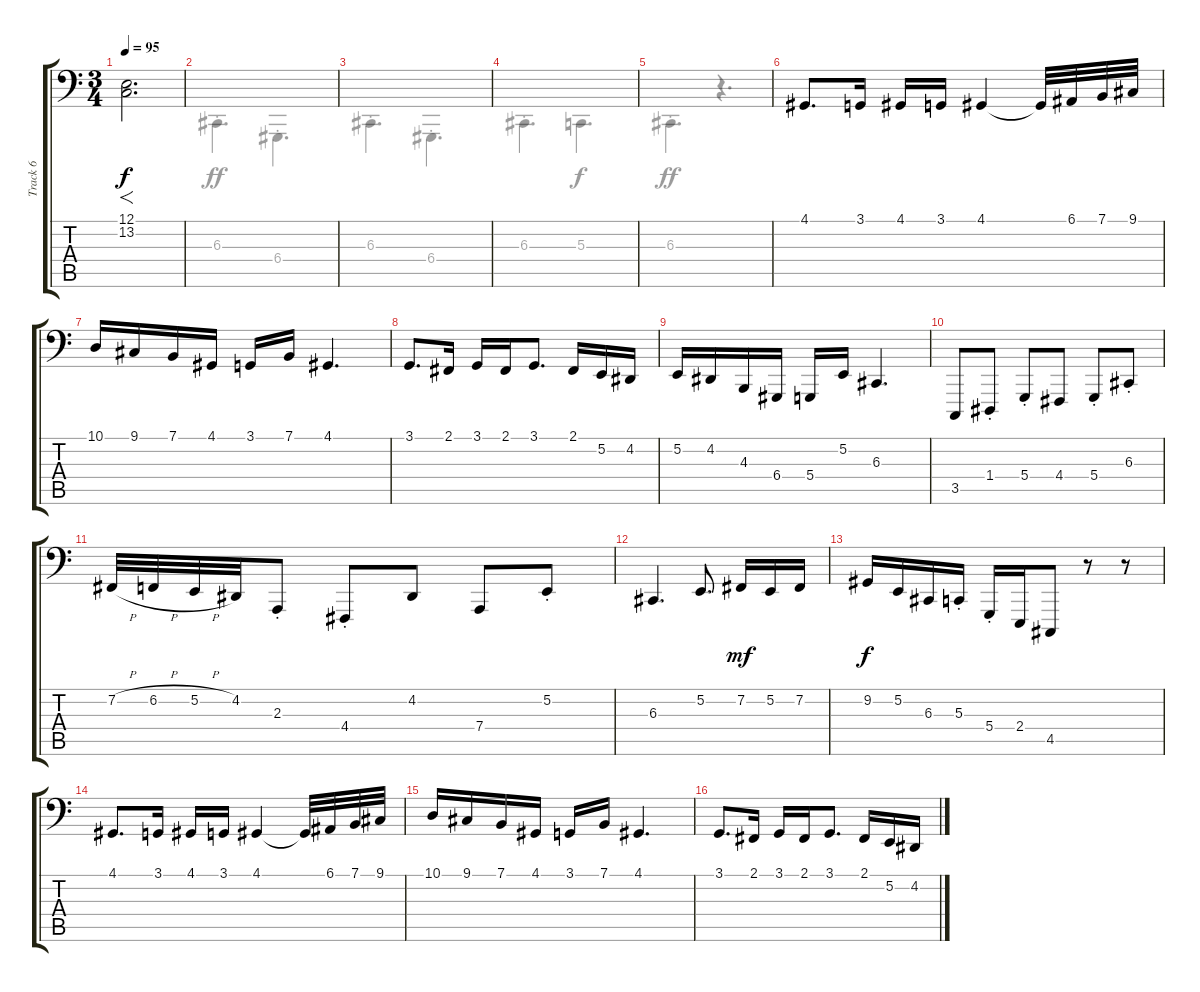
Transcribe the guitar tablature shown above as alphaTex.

\track ("Track 6" "Track 6") {instrument trombone}
\staff {score tabs}
\tuning (E2 B1 G1 D1 A0 E0) {hide}
\voice
\ts (3 4)
\tempo 95
\clef f4
\ks c
(12.1 13.2).2{f d dy f instrument trombone} |
|
|
|
|
4.1.8{d} 3.1.16 4.1.16 3.1.16 4.1.4 4.1{t}.32 6.1.32 7.1.32 9.1.32 |
10.1.16 9.1.16 7.1.16 4.1.16 3.1.16 7.1.16 4.1.4{d} |
3.1.8{d} 2.1.16 3.1.16 2.1.16 3.1.8{d} 2.1.16 5.2.16 4.2.16 |
5.2.16 4.2.16 4.3.16 6.4.16 5.4.16 5.2.16 6.3.4{d} |
3.5.8 1.4{st}.8 5.4{st}.8 4.4.8 5.4{st}.8 6.3{st}.8 |
7.2{h}.32 6.2{h}.32 5.2{h}.32 4.2.32 2.3{st}.8 4.4{st}.8 4.2.8 7.4.8 5.2{st}.8 |
6.3.4{d} 5.2.8{d} 7.2.16{dy mf} 5.2.16 7.2.16 |
9.2.16{dy f} 5.2.16 6.3.16 5.3{st}.16 5.4{st}.16 2.4.16 4.5.8 r.8 r.8 |
4.1.8{d} 3.1.16 4.1.16 3.1.16 4.1.4 4.1{t}.32 6.1.32 7.1.32 9.1.32 |
10.1.16 9.1.16 7.1.16 4.1.16 3.1.16 7.1.16 4.1.4{d} |
3.1.8{d} 2.1.16 3.1.16 2.1.16 3.1.8{d} 2.1.16 5.2.16 4.2.16
\voice
\clef f4
\ottava regular
\simile none
\ks c
|
6.3{st}.4{d dy ff} 6.4{st}.4{d} |
6.3{st}.4{d} 6.4{st}.4{d} |
6.3{st}.4{d} 5.3.4{d dy f} |
6.3{st}.4{d dy ff} r.4{d} |
|
|
|
|
|
|
|
|
|
|
